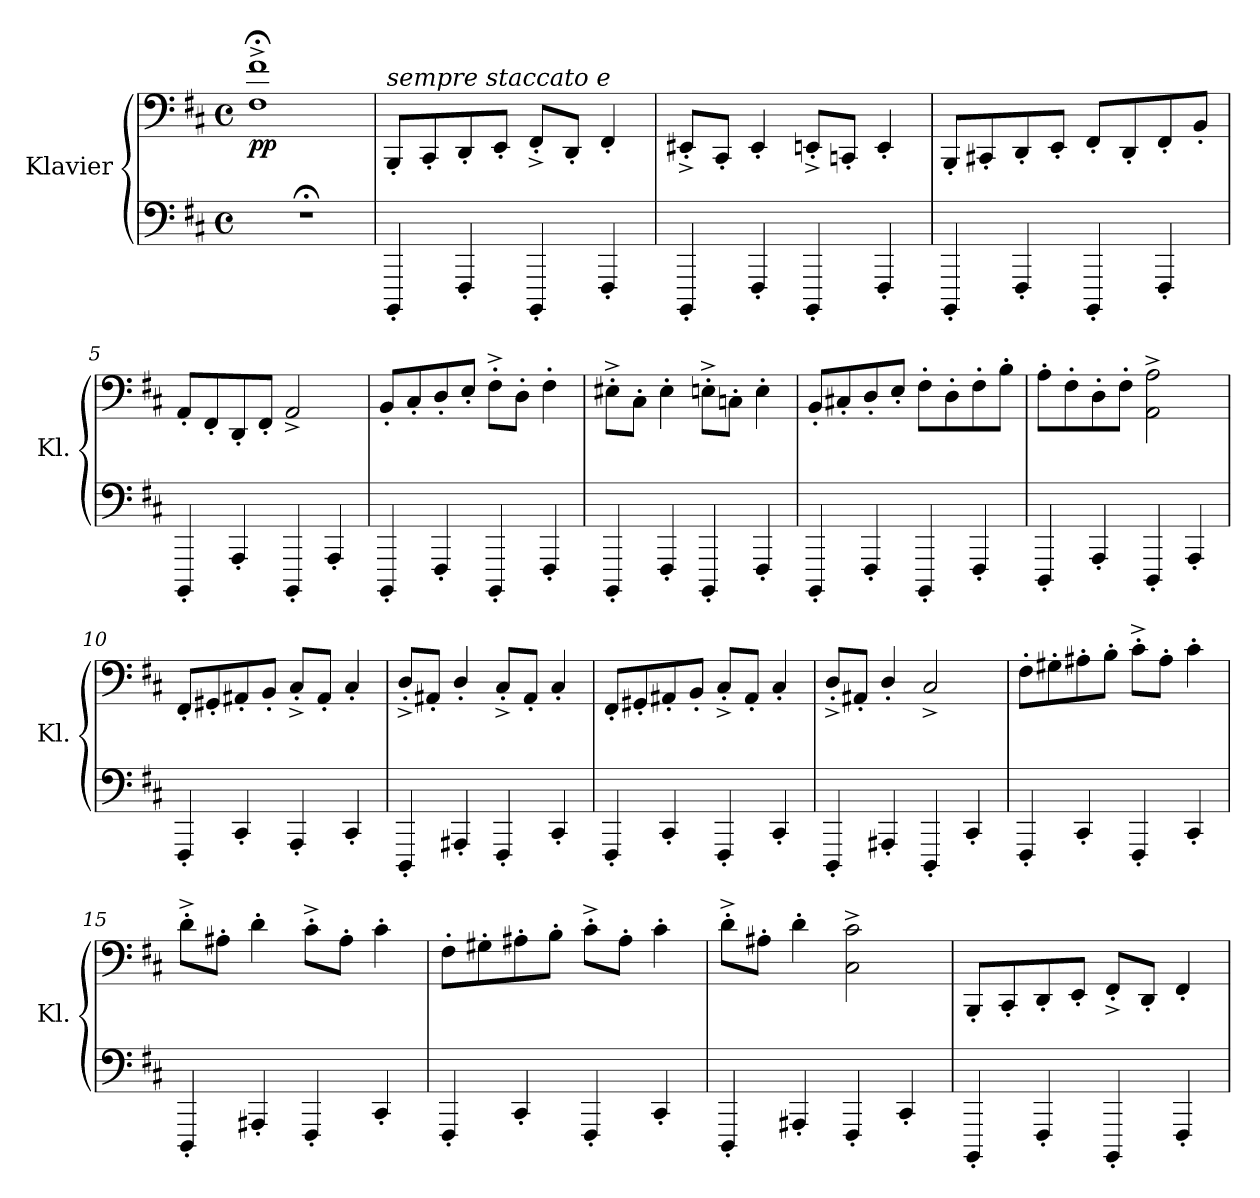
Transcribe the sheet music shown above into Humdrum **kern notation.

**kern	**kern	**dynam
*part1	*part1	*part1
*staff2	*staff1	*staff1/2
*I"Klavier	*	*
*I'Kl.	*	*
*clefF4	*clefF4	*
*k[f#c#]	*k[f#c#]	*
*D:	*D:	*
*M4/4	*M4/4	*
*met(c)	*met(c)	*
*MM120	*MM120	*
=1	=1	=1
!	!	!LO:DY:b
1r;<	1F#;<^ 1f#;<^	pp
=2	=2	=2
!	!LO:TX:a:i:t=sempre staccato e	!
4BBBB'/	8BBB'/L	.
.	8CC#'/	.
4FFF#'/	8DD'/	.
.	8EE'/J	.
4BBBB'/	8FF#'^/L	.
.	8DD'/J	.
4FFF#'/	4FF#'/	.
=3	=3	=3
4BBBB'/	8EE#X'^/L	.
.	8CC#'/J	.
4FFF#'/	4EE#'/	.
4BBBB'/	8EEn'^/L	.
.	8CCn'/J	.
4FFF#'/	4EE'/	.
=4	=4	=4
4BBBB'/	8BBB'/L	.
.	8CC#X'/	.
4FFF#'/	8DD'/	.
.	8EE'/J	.
4BBBB'/	8FF#'/L	.
.	8DD'/	.
4FFF#'/	8FF#'/	.
.	8BB'/J	.
=5	=5	=5
4BBBB'/	8AA'/L	.
.	8FF#'/	.
4AAA'/	8DD'/	.
.	8FF#'/J	.
4BBBB'/	2AA^/	.
4AAA'/	.	.
!!LO:LB:g=z
=6	=6	=6
4BBBB'/	8BB'/L	.
.	8C#'/	.
4FFF#'/	8D'/	.
.	8E'/J	.
4BBBB'/	8F#'^\L	.
.	8D'\J	.
4FFF#'/	4F#'\	.
=7	=7	=7
4BBBB'/	8E#X'^\L	.
.	8C#'\J	.
4FFF#'/	4E#'\	.
4BBBB'/	8En'^\L	.
.	8Cn'\J	.
4FFF#'/	4E'\	.
=8	=8	=8
4BBBB'/	8BB'/L	.
.	8C#X'/	.
4FFF#'/	8D'/	.
.	8E'/J	.
4BBBB'/	8F#'\L	.
.	8D'\	.
4FFF#'/	8F#'\	.
.	8B'\J	.
=9	=9	=9
4DDD'/	8A'\L	.
.	8F#'\	.
4AAA'/	8D'\	.
.	8F#'\J	.
4DDD'/	2AA\^ 2A\^	.
4AAA'/	.	.
!!LO:LB:g=z
=10	=10	=10
4FFF#'/	8FF#'/L	.
.	8GG#X'/	.
4CC#'/	8AA#X'/	.
.	8BB'/J	.
4AAA'/	8C#'^/L	.
.	8AA#'/J	.
4CC#'/	4C#'/	.
=11	=11	=11
4DDD'/	8D'^/L	.
.	8AA#X'/J	.
4AAA#X'/	4D'/	.
4FFF#'/	8C#'^/L	.
.	8AA#'/J	.
4CC#'/	4C#'/	.
=12	=12	=12
4FFF#'/	8FF#'/L	.
.	8GG#X'/	.
4CC#'/	8AA#X'/	.
.	8BB'/J	.
4FFF#'/	8C#'^/L	.
.	8AA#'/J	.
4CC#'/	4C#'/	.
=13	=13	=13
4DDD'/	8D'^/L	.
.	8AA#X'/J	.
4AAA#X'/	4D'/	.
4DDD'/	2C#^/	.
4CC#'/	.	.
!!LO:LB:g=z
=14	=14	=14
4FFF#'/	8F#'\L	.
.	8G#X'\	.
4CC#'/	8A#X'\	.
.	8B'\J	.
4FFF#'/	8c#'^\L	.
.	8A#'\J	.
4CC#'/	4c#'\	.
=15	=15	=15
4DDD'/	8d'^\L	.
.	8A#X'\J	.
4AAA#X'/	4d'\	.
4FFF#'/	8c#'^\L	.
.	8A#'\J	.
4CC#'/	4c#'\	.
=16	=16	=16
4FFF#'/	8F#'\L	.
.	8G#X'\	.
4CC#'/	8A#X'\	.
.	8B'\J	.
4FFF#'/	8c#'^\L	.
.	8A#'\J	.
4CC#'/	4c#'\	.
=17	=17	=17
4DDD'/	8d'^\L	.
.	8A#X'\J	.
4AAA#X'/	4d'\	.
4FFF#'/	2C#\^ 2c#\^	.
4CC#'/	.	.
!!LO:LB:g=z
=18	=18	=18
*	*MM125	*
4BBBB'/	8BBB'/L	.
.	8CC#'/	.
4FFF#'/	8DD'/	.
.	8EE'/J	.
4BBBB'/	8FF#'^/L	.
.	8DD'/J	.
4FFF#'/	4FF#'/	.
=	=	=
*-	*-	*-
